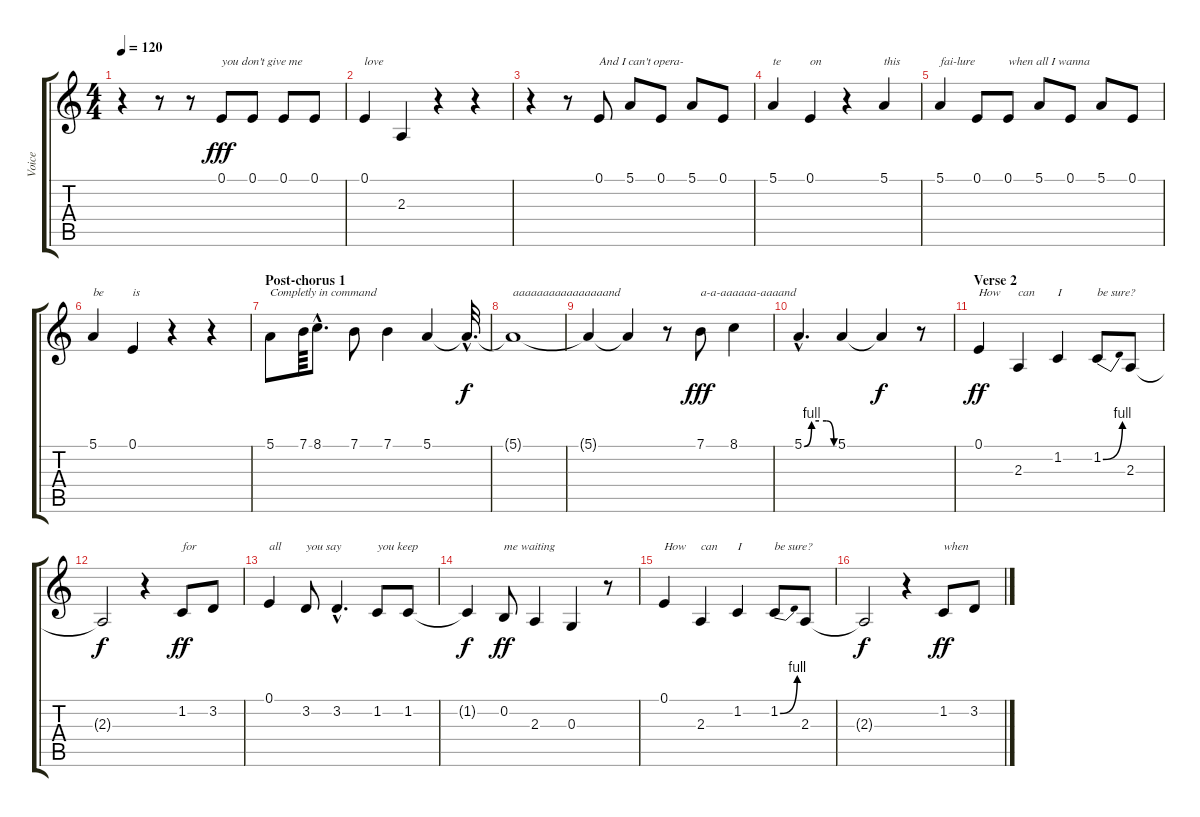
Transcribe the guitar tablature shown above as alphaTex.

\track ("Voice" "Voice") {instrument voiceoohs}
\staff {score tabs}
\tuning (E4 B3 G3 D3 A2 E2) {hide}
\ts (4 4)
\tempo 120
\clef g2
\ks c
r.4{dy fff} r.8 r.8 0.1.8{txt "you don't give me "} 0.1.8 0.1.8 0.1.8 |
0.1.4{txt "love"} 2.3.4 r.4 r.4 |
r.4 r.8 0.1.8{txt "And I can't opera-"} 5.1.8 0.1.8 5.1.8 0.1.8 |
5.1.4{txt "te"} 0.1.4{txt "on"} r.4 5.1.4{txt "this"} |
5.1.4{txt "fai-lure"} 0.1.8 0.1.8{txt "when all I wanna"} 5.1.8 0.1.8 5.1.8 0.1.8 |
5.1.4{txt "be "} 0.1.4{txt "is"} r.4 r.4 |
\section ("" "Post-chorus 1")
5.1.8{txt "Completly in command"} 7.1.64 8.1{hac}.8{d} 7.1.8 7.1.4 5.1.4 5.1{hac t}.32{d dy f} |
5.1{t}.1{txt "aaaaaaaaaaaaaaaand"} |
5.1{t}.4 5.1{t}.4 r.8 7.1.8{txt "a-a-aaaaaa-aaaand" dy fff} 8.1.4 |
5.1{be (custom 0 0 15 4 30 4 45 4 60 0) hac}.4{d} 5.1.4 5.1{t}.4{dy f} r.8 |
\section ("" "Verse 2")
0.1.4{txt "How" dy ff} 2.3.4{txt "can"} 1.2.4{txt "I"} 1.2{be (bend 0 0 60 4)}.8{txt "be sure?"} 2.3.8 |
2.3{t}.2{dy f} r.4 1.2.8{txt "for" dy ff} 3.2.8 |
0.1.4{txt "all"} 3.2.8{txt "you say"} 3.2{hac}.4{d} 1.2.8{txt "you keep"} 1.2.8 |
1.2{t}.4{dy f} 0.2.8{txt "me waiting" dy ff} 2.3.4 0.3.4 r.8 |
0.1.4{txt "How"} 2.3.4{txt "can"} 1.2.4{txt "I"} 1.2{be (bend 0 0 60 4)}.8{txt "be sure?"} 2.3.8 |
2.3{t}.2{dy f} r.4 1.2.8{txt "when" dy ff} 3.2.8
